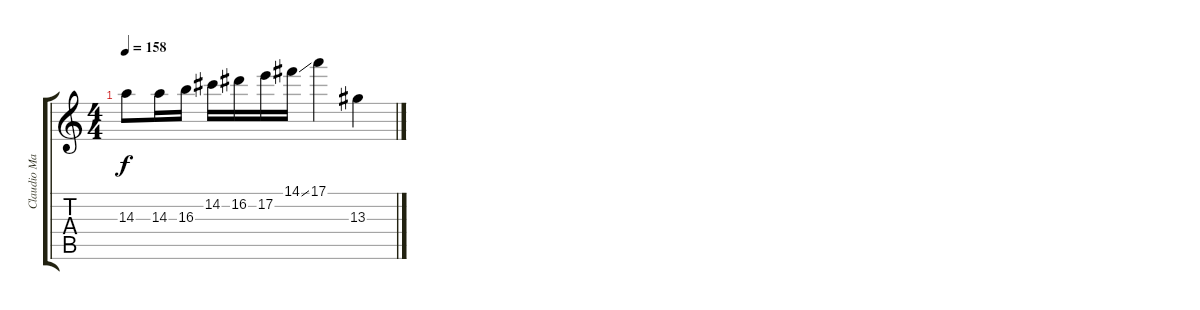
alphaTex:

\track ("Claudio Marciello (Gtr 1)" "Claudio Ma") {instrument distortionguitar}
\staff {score tabs}
\tuning (E4 B3 G3 D3 A2 E2) {hide}
\ts (4 4)
\tempo 158
\clef g2
\ks c
14.3.8{dy f} 14.3.16 16.3.16 14.2.16 16.2.16 17.2.16 14.1{ss}.16 17.1.4 13.3.4
